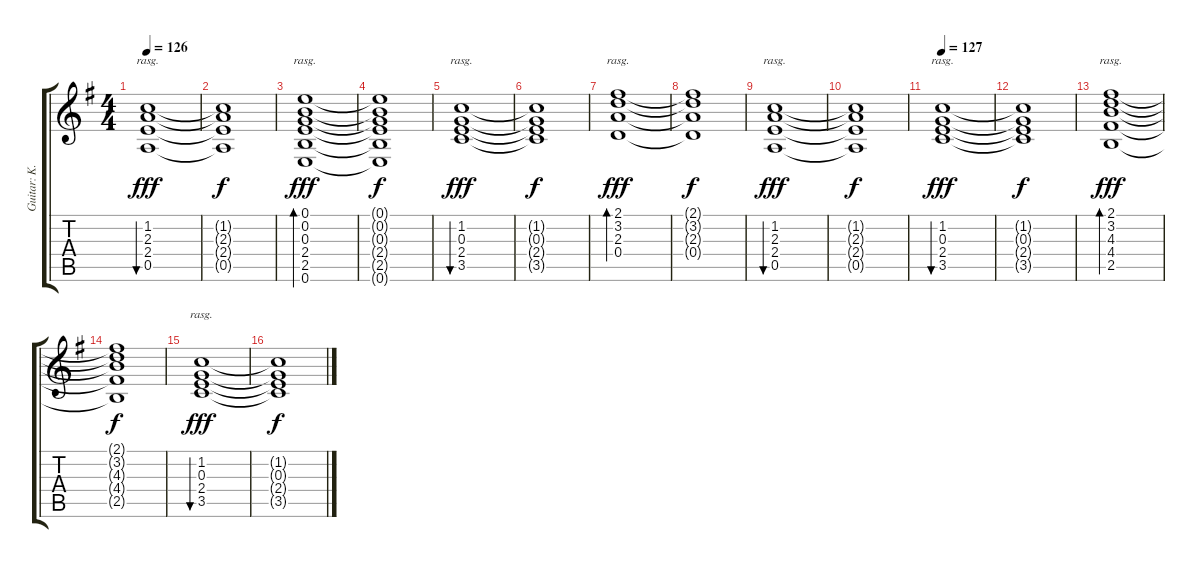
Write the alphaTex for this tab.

\track ("Guitar: K.K." "Guitar: K.") {instrument acousticguitarsteel}
\staff {score tabs}
\tuning (E4 B3 G3 D3 A2 E2) {hide}
\ts (4 4)
\tempo 126
\clef g2
\ks g
(1.2 2.3 2.4 0.5).1{bu 60 rasg ii dy fff} |
(1.2{t} 2.3{t} 2.4{t} 0.5{t}).1{dy f} |
(0.1 0.2 0.3 2.4 2.5 0.6).1{bd 60 rasg ii dy fff} |
(0.1{t} 0.2{t} 0.3{t} 2.4{t} 2.5{t} 0.6{t}).1{dy f} |
(1.2 0.3 2.4 3.5).1{bu 60 rasg ii dy fff} |
(1.2{t} 0.3{t} 2.4{t} 3.5{t}).1{dy f} |
(2.1 3.2 2.3 0.4).1{bd 60 rasg ii dy fff} |
(2.1{t} 3.2{t} 2.3{t} 0.4{t}).1{dy f} |
(1.2 2.3 2.4 0.5).1{bu 60 rasg ii dy fff} |
(1.2{t} 2.3{t} 2.4{t} 0.5{t}).1{dy f} |
\tempo 127
(1.2 0.3 2.4 3.5).1{bu 60 rasg ii dy fff} |
(1.2{t} 0.3{t} 2.4{t} 3.5{t}).1{dy f} |
(2.1 3.2 4.3 4.4 2.5).1{bd 60 rasg ii dy fff} |
(2.1{t} 3.2{t} 4.3{t} 4.4{t} 2.5{t}).1{dy f} |
(1.2 0.3 2.4 3.5).1{bu 60 rasg ii dy fff} |
(1.2{t} 0.3{t} 2.4{t} 3.5{t}).1{dy f}
